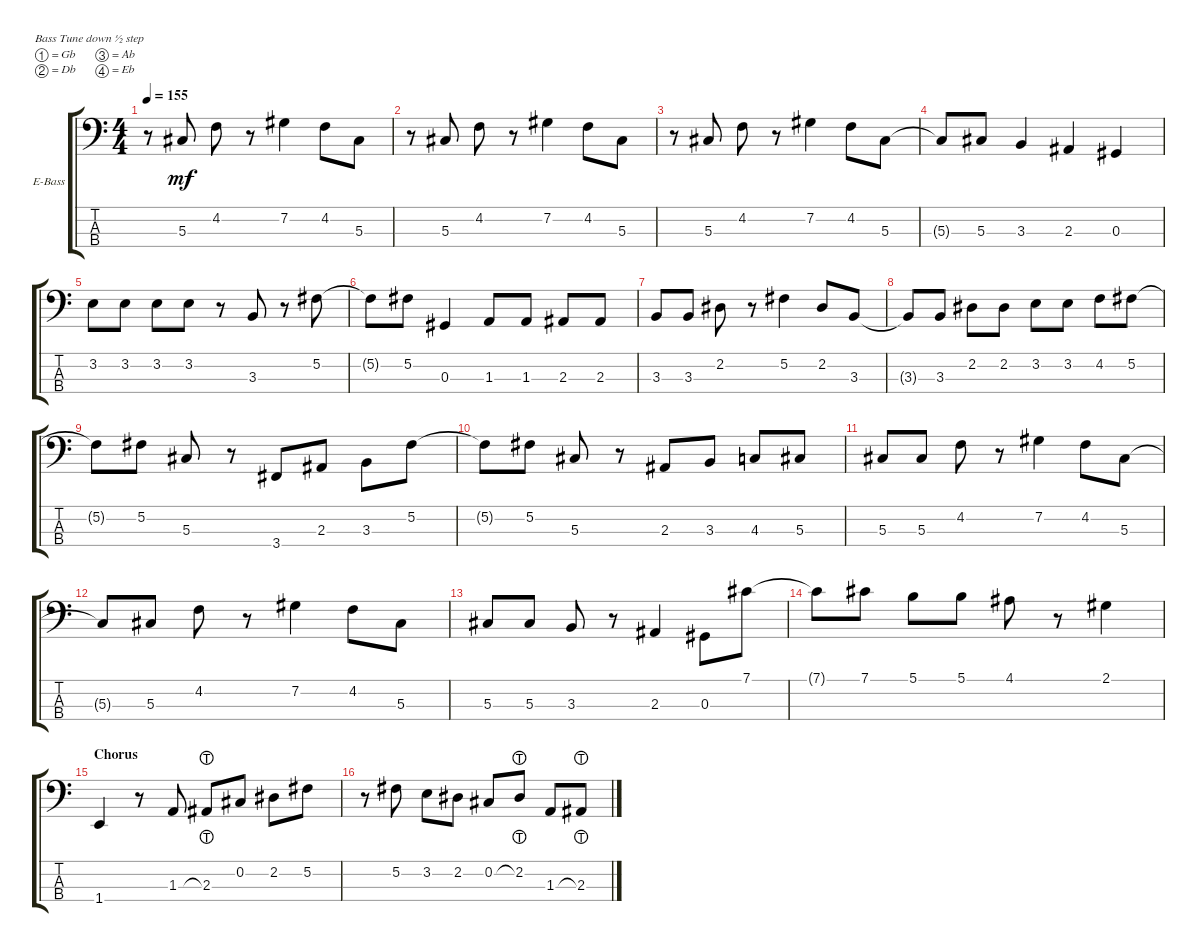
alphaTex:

\defaultSystemsLayout 4
\bracketExtendMode groupsimilarinstruments
\firstSystemTrackNameOrientation horizontal
\otherSystemsTrackNameOrientation horizontal
\track ("GENE SIMMONS" "E-Bass") {instrument electricbassfinger}
\staff {score tabs}
\tuning (Gb2 Db2 Ab1 Eb1)
\ts (4 4)
\tempo 155
\clef f4
\ks c
r.8{dy mf} 5.3.8 4.2.8 r.8 7.2.4 4.2.8 5.3.8 |
r.8 5.3.8 4.2.8 r.8 7.2.4 4.2.8 5.3.8 |
r.8 5.3.8 4.2.8 r.8 7.2.4 4.2.8 5.3.8 |
5.3{t}.8 5.3.8 3.3.4 2.3.4 0.3.4 |
3.2.8 3.2.8 3.2.8 3.2.8 r.8 3.3.8 r.8 5.2.8 |
5.2{t}.8 5.2.8 0.3.4 1.3.8 1.3.8 2.3.8 2.3.8 |
3.3.8 3.3.8 2.2.8 r.8 5.2.4 2.2.8 3.3.8 |
3.3{t}.8 3.3.8 2.2.8 2.2.8 3.2.8 3.2.8 4.2.8 5.2.8 |
5.2{t}.8 5.2.8 5.3.8 r.8 3.4.8 2.3.8 3.3.8 5.2.8 |
5.2{t}.8 5.2.8 5.3.8 r.8 2.3.8 3.3.8 4.3.8 5.3.8 |
5.3.8 5.3.8 4.2.8 r.8 7.2.4 4.2.8 5.3.8 |
5.3{t}.8 5.3.8 4.2.8 r.8 7.2.4 4.2.8 5.3.8 |
5.3.8 5.3.8 3.3.8 r.8 2.3.4 0.3.8 7.1.8 |
7.1{t}.8 7.1.8 5.1.8 5.1.8 4.1.8 r.8 2.1.4 |
\section ("" "Chorus")
1.4.4 r.8 1.3.8 2.3{lht}.8 0.2.8 2.2.8 5.2.8 |
r.8 5.2.8 3.2.8 2.2.8 0.2.8 2.2{lht}.8 1.3.8 2.3{lht}.8
